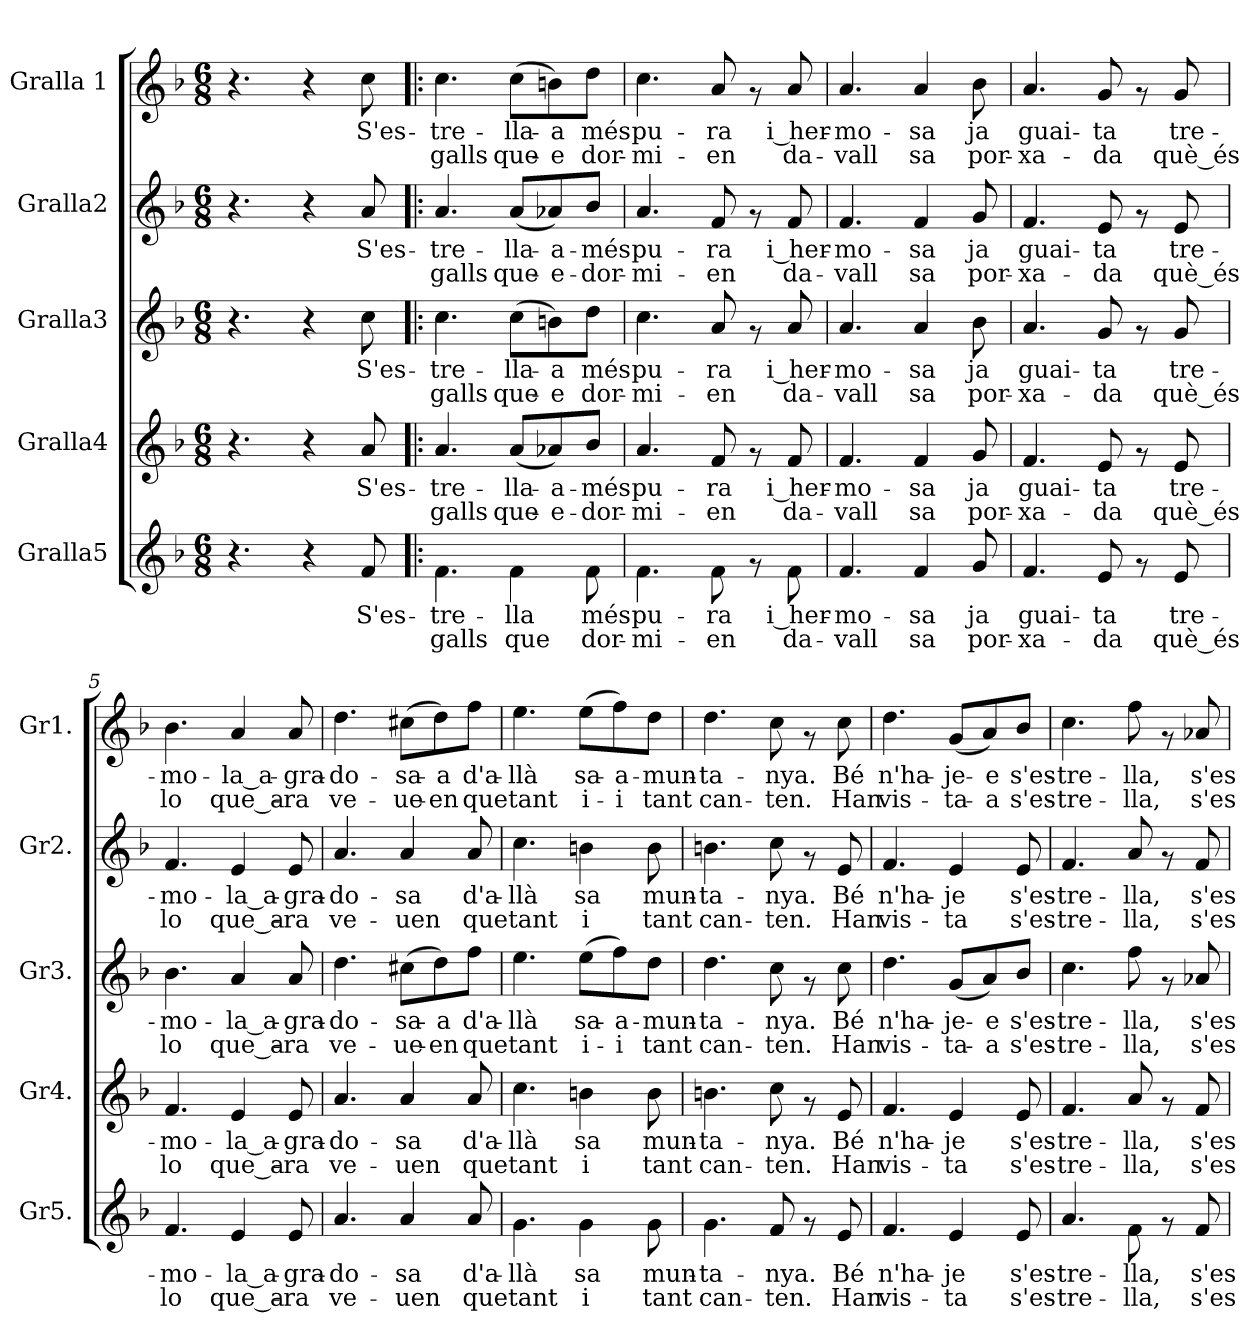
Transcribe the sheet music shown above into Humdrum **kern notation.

**kern	**text	**text	**kern	**text	**text	**kern	**text	**text	**kern	**text	**text	**kern	**text	**text
*part5	*part5	*part5	*part4	*part4	*part4	*part3	*part3	*part3	*part2	*part2	*part2	*part1	*part1	*part1
*staff5	*staff5	*staff5	*staff4	*staff4	*staff4	*staff3	*staff3	*staff3	*staff2	*staff2	*staff2	*staff1	*staff1	*staff1
*I"Gralla5	*	*	*I"Gralla4	*	*	*I"Gralla3	*	*	*I"Gralla2	*	*	*I"Gralla 1	*	*
*I'Gr5.	*	*	*I'Gr4.	*	*	*I'Gr3.	*	*	*I'Gr2.	*	*	*I'Gr1.	*	*
*clefG2	*	*	*clefG2	*	*	*clefG2	*	*	*clefG2	*	*	*clefG2	*	*
*k[b-]	*	*	*k[b-]	*	*	*k[b-]	*	*	*k[b-]	*	*	*k[b-]	*	*
*F:	*	*	*F:	*	*	*F:	*	*	*F:	*	*	*F:	*	*
*M6/8	*	*	*M6/8	*	*	*M6/8	*	*	*M6/8	*	*	*M6/8	*	*
=	=	=	=	=	=	=	=	=	=	=	=	=	=	=
4.r	.	.	4.r	.	.	4.r	.	.	4.r	.	.	4.r	.	.
4r	.	.	4r	.	.	4r	.	.	4r	.	.	4r	.	.
!	!LO:LY:b	!	!	!LO:LY:b	!	!	!LO:LY:b	!	!	!LO:LY:b	!	!	!LO:LY:b	!
8f/	S'es-	.	8a/	S'es-	.	8cc\	S'es-	.	8a/	S'es-	.	8cc\	S'es-	.
=1!|:	=1!|:	=1!|:	=1!|:	=1!|:	=1!|:	=1!|:	=1!|:	=1!|:	=1!|:	=1!|:	=1!|:	=1!|:	=1!|:	=1!|:
!	!LO:LY:b	!LO:LY:b	!	!LO:LY:b	!LO:LY:b	!	!LO:LY:b	!LO:LY:b	!	!LO:LY:b	!LO:LY:b	!	!LO:LY:b	!LO:LY:b
4.f\	-tre-	galls	4.a/	-tre-	galls	4.cc\	-tre-	galls	4.a/	-tre-	galls	4.cc\	-tre-	galls
!	!LO:LY:b	!LO:LY:b	!	!LO:LY:b	!LO:LY:b	!	!LO:LY:b	!LO:LY:b	!	!LO:LY:b	!LO:LY:b	!	!LO:LY:b	!LO:LY:b
4f\	lla	que	(<8a/L	lla-	que-	(>8cc\L	lla-	que-	(<8a/L	lla-	que-	(>8cc\L	lla-	que-
!	!	!	!	!LO:LY:b	!LO:LY:b	!	!LO:LY:b	!LO:LY:b	!	!LO:LY:b	!LO:LY:b	!	!LO:LY:b	!LO:LY:b
.	.	.	8a-X/)	a-	e-	8bn\)	a	e	8a-X/)	a-	e-	8bn\)	a	e
!	!LO:LY:b	!LO:LY:b	!	!LO:LY:b	!LO:LY:b	!	!LO:LY:b	!LO:LY:b	!	!LO:LY:b	!LO:LY:b	!	!LO:LY:b	!LO:LY:b
8f\	més	dor-	8b-/J	més	dor-	8dd\J	més	dor-	8b-/J	més	dor-	8dd\J	més	dor-
=2	=2	=2	=2	=2	=2	=2	=2	=2	=2	=2	=2	=2	=2	=2
!	!LO:LY:b	!LO:LY:b	!	!LO:LY:b	!LO:LY:b	!	!LO:LY:b	!LO:LY:b	!	!LO:LY:b	!LO:LY:b	!	!LO:LY:b	!LO:LY:b
4.f\	pu-	mi-	4.a/	pu-	mi-	4.cc\	pu-	mi-	4.a/	pu-	mi-	4.cc\	pu-	mi-
!	!LO:LY:b	!LO:LY:b	!	!LO:LY:b	!LO:LY:b	!	!LO:LY:b	!LO:LY:b	!	!LO:LY:b	!LO:LY:b	!	!LO:LY:b	!LO:LY:b
8f\	ra	en	8f/	ra	en	8a/	ra	en	8f/	ra	en	8a/	ra	en
8rg	.	.	8rg	.	.	8rg	.	.	8rg	.	.	8rg	.	.
!	!LO:LY:b	!LO:LY:b	!	!LO:LY:b	!LO:LY:b	!	!LO:LY:b	!LO:LY:b	!	!LO:LY:b	!LO:LY:b	!	!LO:LY:b	!LO:LY:b
8f\	i_her-	da-	8f/	i_her-	da-	8a/	i_her-	da-	8f/	i_her-	da-	8a/	i_her-	da-
=3	=3	=3	=3	=3	=3	=3	=3	=3	=3	=3	=3	=3	=3	=3
!	!LO:LY:b	!LO:LY:b	!	!LO:LY:b	!LO:LY:b	!	!LO:LY:b	!LO:LY:b	!	!LO:LY:b	!LO:LY:b	!	!LO:LY:b	!LO:LY:b
4.f/	mo-	vall	4.f/	mo-	vall	4.a/	mo-	vall	4.f/	mo-	vall	4.a/	mo-	vall
!	!LO:LY:b	!LO:LY:b	!	!LO:LY:b	!LO:LY:b	!	!LO:LY:b	!LO:LY:b	!	!LO:LY:b	!LO:LY:b	!	!LO:LY:b	!LO:LY:b
4f/	sa	sa	4f/	sa	sa	4a/	sa	sa	4f/	sa	sa	4a/	sa	sa
!	!LO:LY:b	!LO:LY:b	!	!LO:LY:b	!LO:LY:b	!	!LO:LY:b	!LO:LY:b	!	!LO:LY:b	!LO:LY:b	!	!LO:LY:b	!LO:LY:b
8g/	ja	por-	8g/	ja	por-	8b-\	ja	por-	8g/	ja	por-	8b-\	ja	por-
=4	=4	=4	=4	=4	=4	=4	=4	=4	=4	=4	=4	=4	=4	=4
!	!LO:LY:b	!LO:LY:b	!	!LO:LY:b	!LO:LY:b	!	!LO:LY:b	!LO:LY:b	!	!LO:LY:b	!LO:LY:b	!	!LO:LY:b	!LO:LY:b
4.f/	guai-	xa-	4.f/	guai-	xa-	4.a/	guai-	xa-	4.f/	guai-	xa-	4.a/	guai-	xa-
!	!LO:LY:b	!LO:LY:b	!	!LO:LY:b	!LO:LY:b	!	!LO:LY:b	!LO:LY:b	!	!LO:LY:b	!LO:LY:b	!	!LO:LY:b	!LO:LY:b
8e/	ta	da	8e/	ta	da	8g/	ta	da	8e/	ta	da	8g/	ta	da
8rg	.	.	8rg	.	.	8rg	.	.	8rg	.	.	8rg	.	.
!	!LO:LY:b	!LO:LY:b	!	!LO:LY:b	!LO:LY:b	!	!LO:LY:b	!LO:LY:b	!	!LO:LY:b	!LO:LY:b	!	!LO:LY:b	!LO:LY:b
8e/	tre-	què_és	8e/	tre-	què_és	8g/	tre-	què_és	8e/	tre-	què_és	8g/	tre-	què_és
=5	=5	=5	=5	=5	=5	=5	=5	=5	=5	=5	=5	=5	=5	=5
!	!LO:LY:b	!LO:LY:b	!	!LO:LY:b	!LO:LY:b	!	!LO:LY:b	!LO:LY:b	!	!LO:LY:b	!LO:LY:b	!	!LO:LY:b	!LO:LY:b
4.f/	mo-	lo	4.f/	mo-	lo	4.b-\	mo-	lo	4.f/	mo-	lo	4.b-\	mo-	lo
!	!LO:LY:b	!LO:LY:b	!	!LO:LY:b	!LO:LY:b	!	!LO:LY:b	!LO:LY:b	!	!LO:LY:b	!LO:LY:b	!	!LO:LY:b	!LO:LY:b
4e/	la_a-	que_a-	4e/	la_a-	que_a-	4a/	la_a-	que_a-	4e/	la_a-	que_a-	4a/	la_a-	que_a-
!	!LO:LY:b	!LO:LY:b	!	!LO:LY:b	!LO:LY:b	!	!LO:LY:b	!LO:LY:b	!	!LO:LY:b	!LO:LY:b	!	!LO:LY:b	!LO:LY:b
8e/	gra-	ra	8e/	gra-	ra	8a/	gra-	-ra	8e/	gra-	ra	8a/	gra-	-ra
=6	=6	=6	=6	=6	=6	=6	=6	=6	=6	=6	=6	=6	=6	=6
!	!LO:LY:b	!LO:LY:b	!	!LO:LY:b	!LO:LY:b	!	!LO:LY:b	!LO:LY:b	!	!LO:LY:b	!LO:LY:b	!	!LO:LY:b	!LO:LY:b
4.a/	do-	ve-	4.a/	do-	ve-	4.dd\	do-	ve-	4.a/	do-	ve-	4.dd\	do-	ve-
!	!LO:LY:b	!LO:LY:b	!	!LO:LY:b	!LO:LY:b	!	!LO:LY:b	!LO:LY:b	!	!LO:LY:b	!LO:LY:b	!	!LO:LY:b	!LO:LY:b
4a/	sa	uen	4a/	sa	uen	(>8cc#X\L	sa-	ue-	4a/	sa	uen	(>8cc#X\L	sa-	ue-
!	!	!	!	!	!	!	!LO:LY:b	!LO:LY:b	!	!	!	!	!LO:LY:b	!LO:LY:b
.	.	.	.	.	.	8dd\)	a	en	.	.	.	8dd\)	a	en
!	!LO:LY:b	!LO:LY:b	!	!LO:LY:b	!LO:LY:b	!	!LO:LY:b	!LO:LY:b	!	!LO:LY:b	!LO:LY:b	!	!LO:LY:b	!LO:LY:b
8a/	d'a-	que	8a/	d'a-	que	8ff\J	d'a-	que	8a/	d'a-	que	8ff\J	d'a-	que
=7	=7	=7	=7	=7	=7	=7	=7	=7	=7	=7	=7	=7	=7	=7
!	!LO:LY:b	!LO:LY:b	!	!LO:LY:b	!LO:LY:b	!	!LO:LY:b	!LO:LY:b	!	!LO:LY:b	!LO:LY:b	!	!LO:LY:b	!LO:LY:b
4.g\	llà	tant	4.cc\	llà	tant	4.ee\	llà	tant	4.cc\	llà	tant	4.ee\	llà	tant
!	!LO:LY:b	!LO:LY:b	!	!LO:LY:b	!LO:LY:b	!	!LO:LY:b	!LO:LY:b	!	!LO:LY:b	!LO:LY:b	!	!LO:LY:b	!LO:LY:b
4g\	sa	i	4bn\	sa	i	(>8ee\L	sa-	i-	4bn\	sa	i	(>8ee\L	sa-	i-
!	!	!	!	!	!	!	!LO:LY:b	!LO:LY:b	!	!	!	!	!LO:LY:b	!LO:LY:b
.	.	.	.	.	.	8ff\)	-a-	-i	.	.	.	8ff\)	-a-	-i
!	!LO:LY:b	!LO:LY:b	!	!LO:LY:b	!LO:LY:b	!	!LO:LY:b	!LO:LY:b	!	!LO:LY:b	!LO:LY:b	!	!LO:LY:b	!LO:LY:b
8g\	mun-	tant	8b\	mun-	tant	8dd\J	-mun-	tant	8b\	mun-	tant	8dd\J	-mun-	tant
!!LO:LB:g=z
=8	=8	=8	=8	=8	=8	=8	=8	=8	=8	=8	=8	=8	=8	=8
!	!LO:LY:b	!LO:LY:b	!	!LO:LY:b	!LO:LY:b	!	!LO:LY:b	!LO:LY:b	!	!LO:LY:b	!LO:LY:b	!	!LO:LY:b	!LO:LY:b
4.g\	ta-	can-	4.bn\	ta-	can-	4.dd\	-ta-	can-	4.bn\	ta-	can-	4.dd\	-ta-	can-
!	!LO:LY:b	!LO:LY:b	!	!LO:LY:b	!LO:LY:b	!	!LO:LY:b	!LO:LY:b	!	!LO:LY:b	!LO:LY:b	!	!LO:LY:b	!LO:LY:b
8f/	nya.	ten.	8cc\	nya.	ten.	8cc\	nya.	ten.	8cc\	nya.	ten.	8cc\	nya.	ten.
8rg	.	.	8rg	.	.	8rg	.	.	8rg	.	.	8rg	.	.
!	!LO:LY:b	!LO:LY:b	!	!LO:LY:b	!LO:LY:b	!	!LO:LY:b	!LO:LY:b	!	!LO:LY:b	!LO:LY:b	!	!LO:LY:b	!LO:LY:b
8e/	Bé	Han	8e/	Bé	Han	8cc\	Bé	Han	8e/	Bé	Han	8cc\	Bé	Han
=9	=9	=9	=9	=9	=9	=9	=9	=9	=9	=9	=9	=9	=9	=9
!	!LO:LY:b	!LO:LY:b	!	!LO:LY:b	!LO:LY:b	!	!LO:LY:b	!LO:LY:b	!	!LO:LY:b	!LO:LY:b	!	!LO:LY:b	!LO:LY:b
4.f/	n'ha-	vis-	4.f/	n'ha-	vis-	4.dd\	n'ha-	vis-	4.f/	n'ha-	vis-	4.dd\	n'ha-	vis-
!	!LO:LY:b	!LO:LY:b	!	!LO:LY:b	!LO:LY:b	!	!LO:LY:b	!LO:LY:b	!	!LO:LY:b	!LO:LY:b	!	!LO:LY:b	!LO:LY:b
4e/	je	ta	4e/	je	ta	(<8g/L	je-	ta-	4e/	je	ta	(<8g/L	je-	ta-
!	!	!	!	!	!	!	!LO:LY:b	!LO:LY:b	!	!	!	!	!LO:LY:b	!LO:LY:b
.	.	.	.	.	.	8a/)	e	a	.	.	.	8a/)	e	a
!	!LO:LY:b	!LO:LY:b	!	!LO:LY:b	!LO:LY:b	!	!LO:LY:b	!LO:LY:b	!	!LO:LY:b	!LO:LY:b	!	!LO:LY:b	!LO:LY:b
8e/	s'es-	s'es-	8e/	s'es-	s'es-	8b-/J	s'es-	s'es-	8e/	s'es-	s'es-	8b-/J	s'es-	s'es-
=10	=10	=10	=10	=10	=10	=10	=10	=10	=10	=10	=10	=10	=10	=10
!	!LO:LY:b	!LO:LY:b	!	!LO:LY:b	!LO:LY:b	!	!LO:LY:b	!LO:LY:b	!	!LO:LY:b	!LO:LY:b	!	!LO:LY:b	!LO:LY:b
4.a/	tre-	tre-	4.f/	tre-	tre-	4.cc\	tre-	tre-	4.f/	tre-	tre-	4.cc\	tre-	tre-
!	!LO:LY:b	!LO:LY:b	!	!LO:LY:b	!LO:LY:b	!	!LO:LY:b	!LO:LY:b	!	!LO:LY:b	!LO:LY:b	!	!LO:LY:b	!LO:LY:b
8f\	lla,	lla,	8a/	lla,	lla,	8ff\	lla,	lla,	8a/	lla,	lla,	8ff\	lla,	lla,
8rg	.	.	8rg	.	.	8rg	.	.	8rg	.	.	8rg	.	.
!	!LO:LY:b	!LO:LY:b	!	!LO:LY:b	!LO:LY:b	!	!LO:LY:b	!LO:LY:b	!	!LO:LY:b	!LO:LY:b	!	!LO:LY:b	!LO:LY:b
8f/	s'es-	s'es-	8f/	s'es-	s'es-	8a-X/	s'es-	s'es-	8f/	s'es-	s'es-	8a-X/	s'es-	s'es-
=	=	=	=	=	=	=	=	=	=	=	=	=	=	=
*-	*-	*-	*-	*-	*-	*-	*-	*-	*-	*-	*-	*-	*-	*-
